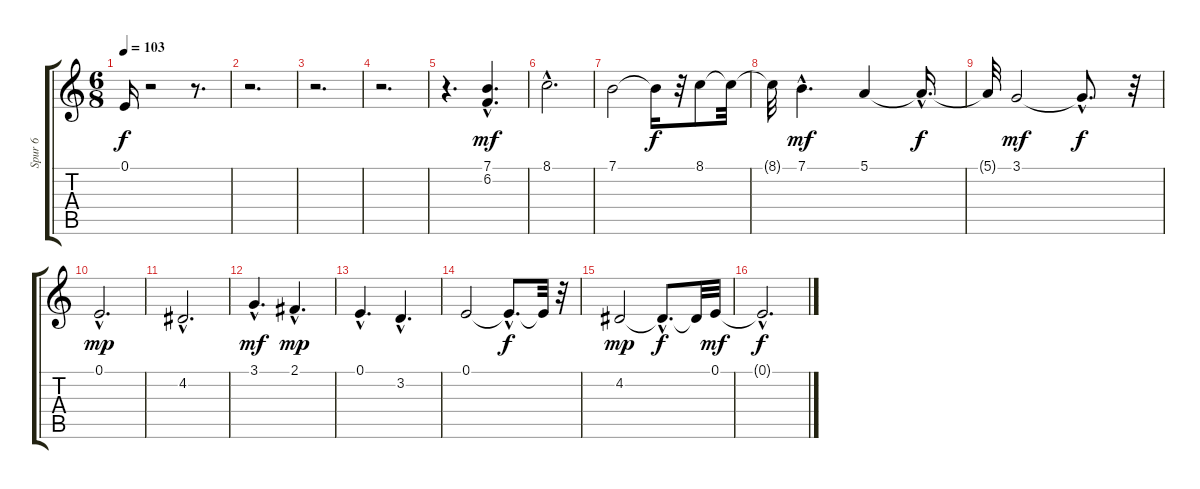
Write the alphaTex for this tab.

\track ("Spur 6" "Spur 6") {instrument acousticgrandpiano}
\staff {score tabs}
\tuning (E4 B3 G3 D3 A2 E2) {hide}
\ts (6 8)
\tempo 103
\clef g2
\ks c
0.1{t}.16{dy f} r.2 r.8{d} |
r.2{d} |
r.2{d} |
r.2{d} |
r.4{d} (7.1{hac} 6.2).4{d dy mf volume 14} |
8.1{hac}.2{d} |
7.1.2 7.1{t}.16{dy f} r.32 8.1.8 8.1{t}.32 |
8.1{t}.32 7.1{hac}.4{d dy mf} 5.1.4 5.1{hac t}.16{d dy f} |
5.1{t}.32 3.1.2{dy mf} 3.1{hac t}.8{d dy f} r.32 |
0.1{hac}.2{d dy mp} |
4.2{hac}.2{d} |
3.1{hac}.4{d dy mf} 2.1{hac}.4{d dy mp} |
0.1{hac}.4{d} 3.2{hac}.4{d} |
0.1.2 0.1{hac t}.8{d dy f} 0.1{t}.32 r.32 |
4.2.2{dy mp} 4.2{hac t}.8{d dy f} 4.2{t}.32 0.1.32{dy mf} |
0.1{hac t}.2{d dy f}
